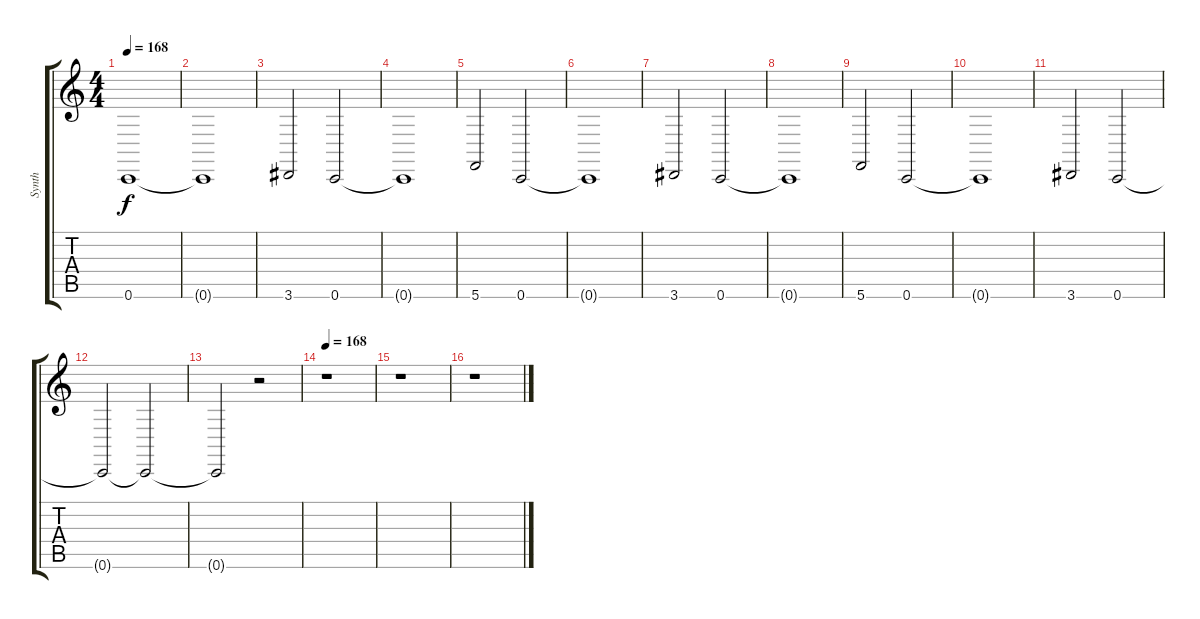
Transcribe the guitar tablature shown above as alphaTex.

\track ("Synth" "Synth") {instrument synthstrings1}
\staff {score tabs}
\tuning (D4 A3 F3 C3 G2 C2) {hide}
\ts (4 4)
\tempo 168
\clef g2
\ks c
0.6.1{dy f instrument synthstrings1} |
0.6{t}.1 |
3.6.2 0.6.2 |
0.6{t}.1 |
5.6.2 0.6.2 |
0.6{t}.1 |
3.6.2 0.6.2 |
0.6{t}.1 |
5.6.2 0.6.2 |
0.6{t}.1 |
3.6.2 0.6.2 |
0.6{t}.2 0.6{t}.2 |
0.6{t}.2 r.2 |
\tempo 168
r.1 |
r.1 |
r.1
